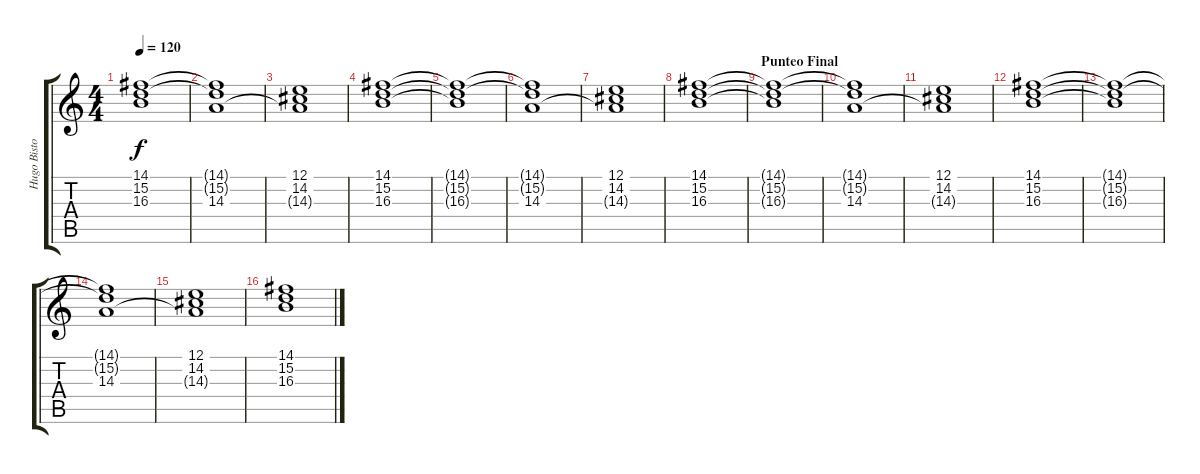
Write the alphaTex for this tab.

\track ("Hugo Bistolfi" "Hugo Bisto") {instrument stringensemble1}
\staff {score tabs}
\tuning (E4 B3 G3 D3 A2 E2) {hide}
\ts (4 4)
\tempo 120
\clef g2
\ks c
(14.1{t} 15.2{t} 16.3{t}).1{dy f} |
(14.1{t} 15.2{t} 14.3).1 |
(12.1 14.2 14.3{t}).1 |
(14.1 15.2 16.3).1 |
(14.1{t} 15.2{t} 16.3{t}).1 |
(14.1{t} 15.2{t} 14.3).1 |
(12.1 14.2 14.3{t}).1 |
(14.1 15.2 16.3).1 |
\section ("" "Punteo Final")
(14.1{t} 15.2{t} 16.3{t}).1 |
(14.1{t} 15.2{t} 14.3).1 |
(12.1 14.2 14.3{t}).1 |
(14.1 15.2 16.3).1 |
(14.1{t} 15.2{t} 16.3{t}).1 |
(14.1{t} 15.2{t} 14.3).1 |
(12.1 14.2 14.3{t}).1 |
(14.1 15.2 16.3).1
